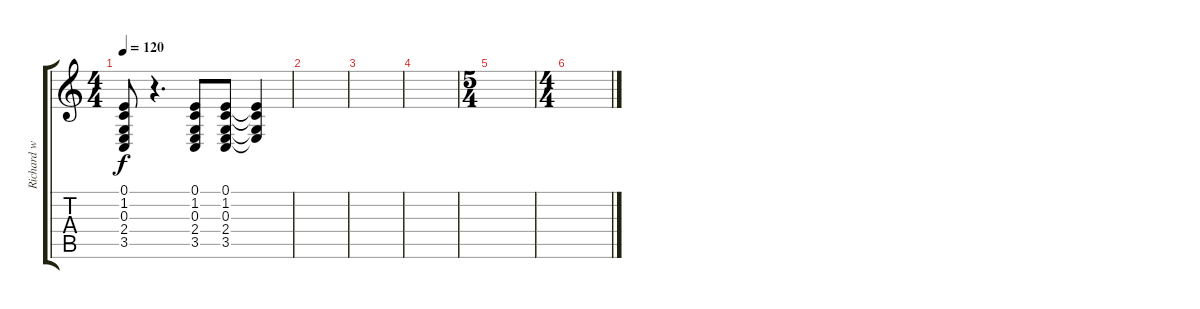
\track ("Richard w" "Richard w") {instrument electricpiano1}
\staff {score tabs}
\tuning (E4 B3 G3 D3 A2 E2) {hide}
\ts (4 4)
\tempo 120
\clef g2
\ks c
(0.1{t} 1.2{t} 0.3{t} 2.4{t} 3.5{t}).8{dy f} r.4{d} (0.1 1.2 0.3 2.4 3.5).8 (0.1 1.2 0.3 2.4 3.5).8 (0.1{t} 1.2{t} 0.3{t} 2.4{t}).4 |
|
|
|
\ts (5 4)
|
\ts (4 4)
